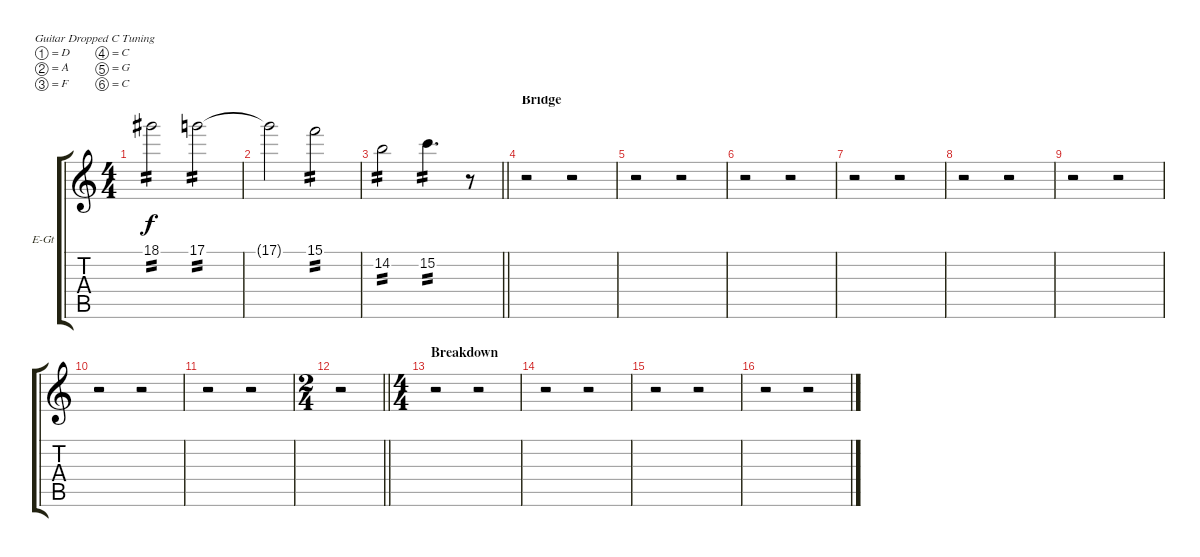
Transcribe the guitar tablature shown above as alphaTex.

\bracketExtendMode groupsimilarinstruments
\firstSystemTrackNameOrientation horizontal
\otherSystemsTrackNameOrientation horizontal
\track ("Solo 1" "E-Gt") {instrument overdrivenguitar}
\staff {score tabs}
\tuning (D4 A3 F3 C3 G2 C2)
\ts (4 4)
\tempo (188 hide)
\clef g2
\ks c
18.1.2{tp 2 dy f} 17.1.2{tp 2} |
17.1{t}.2 15.1.2{tp 2} |
\barLineRight lightlight
14.2.2{tp 2} 15.2.4{d tp 2} r.8 |
\section ("" "Bridge")
\tempo (94 hide)
r.2 r.2 |
r.2 r.2 |
\tempo (94 hide)
r.2 r.2 |
r.2 r.2 |
r.2 r.2 |
r.2 r.2 |
r.2 r.2 |
r.2 r.2 |
\ts (2 4)
\beaming (8 2 2)
\barLineRight lightlight
r.2 |
\ts (4 4)
\beaming (8 2 2 2 2)
\section ("" "Breakdown")
r.2 r.2 |
r.2 r.2 |
r.2 r.2 |
r.2 r.2
